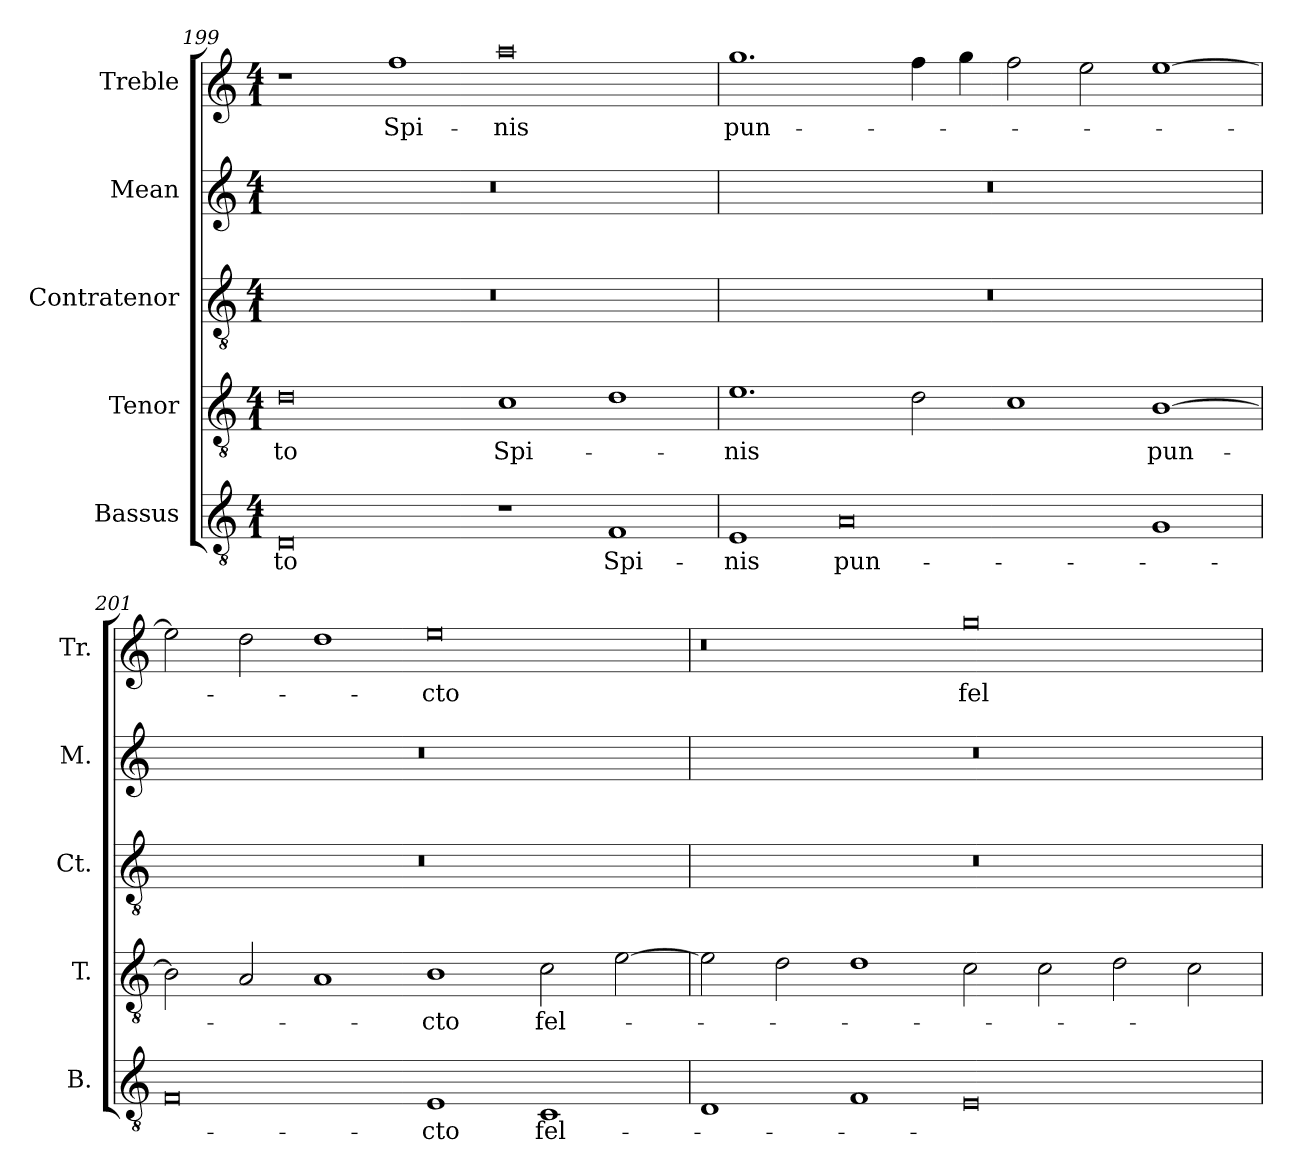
**kern	**text	**kern	**text	**kern	**kern	**kern	**text
*part5	*part5	*part4	*part4	*part3	*part2	*part1	*part1
*staff5	*staff5	*staff4	*staff4	*staff3	*staff2	*staff1	*staff1
*I"Bassus	*	*I"Tenor	*	*I"Contratenor	*I"Mean	*I"Treble	*
*I'B.	*	*I'T.	*	*I'Ct.	*I'M.	*I'Tr.	*
*clefGv2	*	*clefGv2	*	*clefGv2	*clefG2	*clefG2	*
*ITrd7c12	*	*ITrd7c12	*	*ITrd7c12	*	*	*
*k[]	*	*k[]	*	*k[]	*k[]	*k[]	*
*	*	*	*	*	*C:	*C:	*
*M4/1	*	*M4/1	*	*M4/1	*M4/1	*M4/1	*
=199	=199	=199	=199	=199	=199	=199	=199
!	!LO:LY:b:color=#000000	!	!	!	!	!	!
!	!	!	!LO:LY:b:color=#000000	!LO:N:vis=1	!LO:N:vis=1	!	!
0DDi	-to	0Di	-to	00r	00r	1r	.
!	!	!	!	!	!	!	!LO:LY:b:color=#000000
.	.	.	.	.	.	1ffi	Spi-
!	!	!	!LO:LY:b:color=#000000	!	!	!	!
!	!	!	!	!	!	!	!LO:LY:b:color=#000000
1r	.	1Ci	Spi-	.	.	0aai	-nis
!	!LO:LY:b:color=#000000	!	!	!	!	!	!
1FFi	Spi-	1Di	.	.	.	.	.
!!LO:PB:g=z
=200`	=200`	=200`	=200`	=200`	=200`	=200`	=200`
!	!LO:LY:b:color=#000000	!	!	!	!	!	!
!	!	!	!LO:LY:b:color=#000000	!LO:N:vis=1	!LO:N:vis=1	!	!
!	!	!	!	!	!	!	!LO:LY:b:color=#000000
1EEi	-nis	1.Ei	-nis	00r	00r	1.ggi	pun-
!	!LO:LY:b:color=#000000	!	!	!	!	!	!
0AAi	pun-	.	.	.	.	.	.
.	.	2Di\	.	.	.	4ffi\	.
.	.	.	.	.	.	4ggi\	.
.	.	1Ci	.	.	.	2ffi\	.
.	.	.	.	.	.	2eei\	.
!	!	!	!LO:LY:b:color=#000000	!	!	!	!
1GGi	.	[>1BBi	pun-	.	.	[>1eei	.
=201`	=201`	=201`	=201`	=201`	=201`	=201`	=201`
!	!	!	!	!LO:N:vis=1	!LO:N:vis=1	!	!
0FFi	.	2BBi\]	.	00r	00r	2eei\]	.
.	.	2AAi/	.	.	.	2ddi\	.
.	.	1AAi	.	.	.	1ddi	.
!	!LO:LY:b:color=#000000	!	!	!	!	!	!
!	!	!	!LO:LY:b:color=#000000	!	!	!	!
!	!	!	!	!	!	!	!LO:LY:b:color=#000000
1EEi	-cto	1BBi	-cto	.	.	0eei	-cto
!	!LO:LY:b:color=#000000	!	!	!	!	!	!
!	!	!	!LO:LY:b:color=#000000	!	!	!	!
1CCi	fel-	2Ci\	fel-	.	.	.	.
.	.	[>2Ei\	.	.	.	.	.
=202`	=202`	=202`	=202`	=202`	=202`	=202`	=202`
!	!	!	!	!LO:N:vis=1	!LO:N:vis=1	!	!
1DDi	.	2Ei\]	.	00r	00r	0r	.
.	.	2Di\	.	.	.	.	.
1FFi	.	1Di	.	.	.	.	.
!	!	!	!	!	!	!	!LO:LY:b:color=#000000
0EEi	.	2Ci\	.	.	.	0ggi	fel-
.	.	2Ci\	.	.	.	.	.
.	.	2Di\	.	.	.	.	.
.	.	2Ci\	.	.	.	.	.
=`	=`	=`	=`	=`	=`	=`	=`
*-	*-	*-	*-	*-	*-	*-	*-
